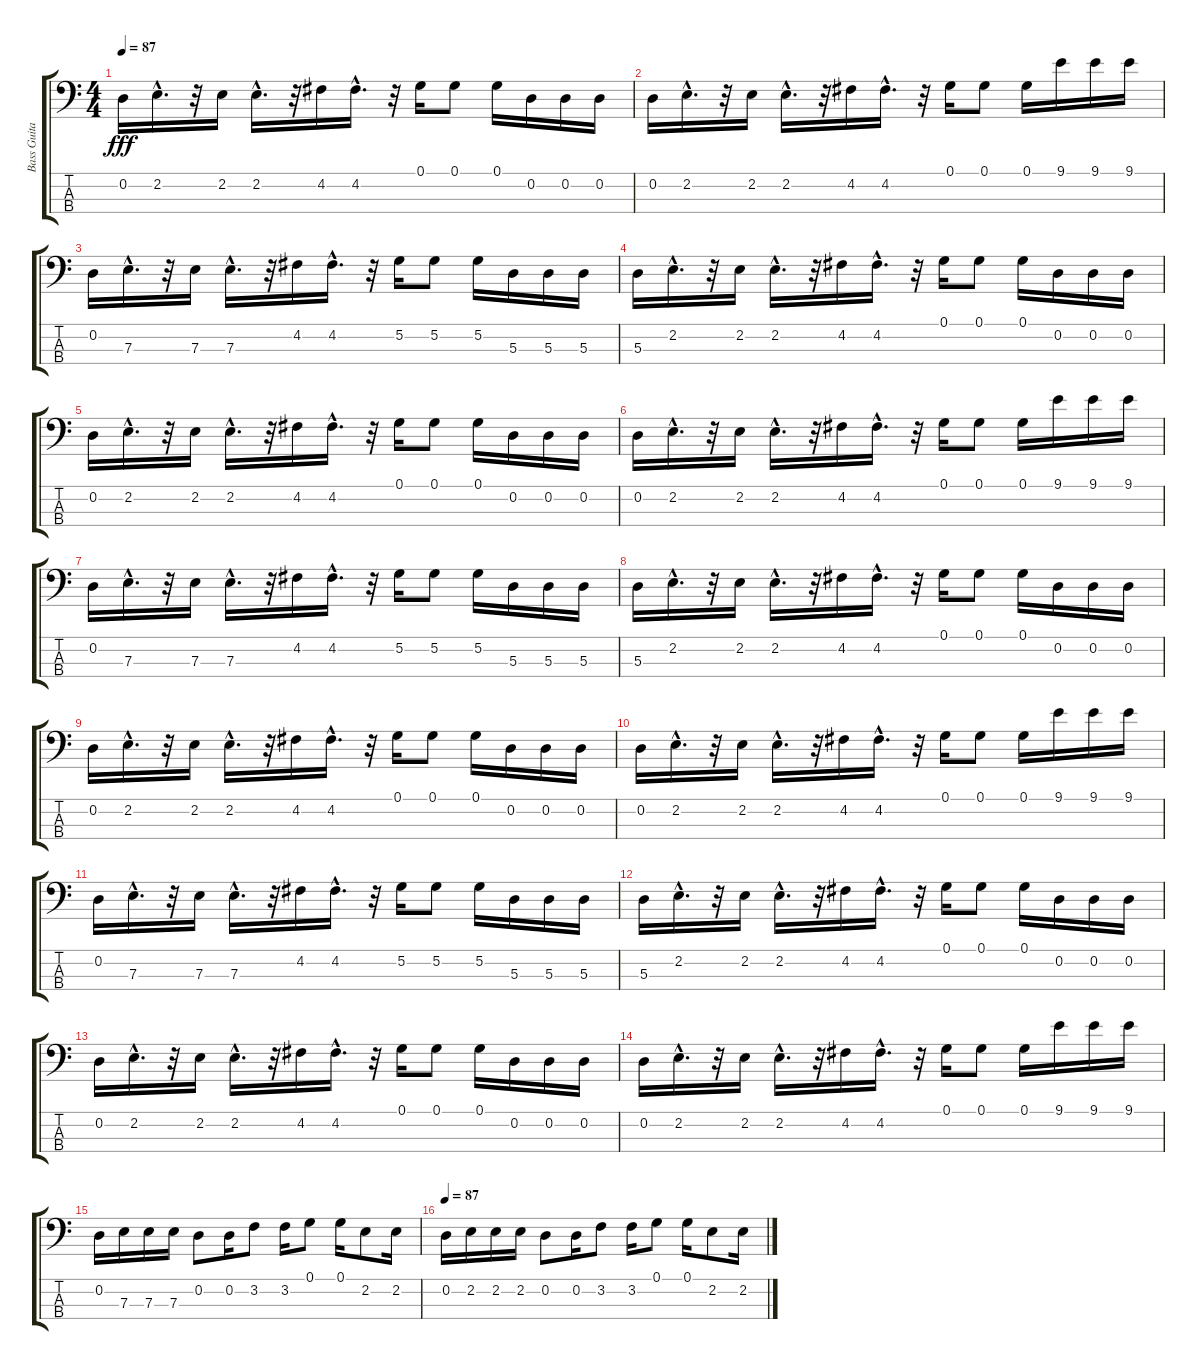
\track ("Bass Guitar" "Bass Guita") {instrument electricbassfinger}
\staff {score tabs}
\tuning (G2 D2 A1 D1) {hide}
\ts (4 4)
\tempo 87
\clef f4
\ks c
0.2.16{dy fff} 2.2{hac}.16{d} r.32 2.2.16 2.2{hac}.16{d} r.32 4.2.16 4.2{hac}.16{d} r.32 0.1.16 0.1.8 0.1.16 0.2.16 0.2.16 0.2.16 |
0.2.16 2.2{hac}.16{d} r.32 2.2.16 2.2{hac}.16{d} r.32 4.2.16 4.2{hac}.16{d} r.32 0.1.16 0.1.8 0.1.16 9.1.16 9.1.16 9.1.16 |
0.2.16 7.3{hac}.16{d} r.32 7.3.16 7.3{hac}.16{d} r.32 4.2.16 4.2{hac}.16{d} r.32 5.2.16 5.2.8 5.2.16 5.3.16 5.3.16 5.3.16 |
5.3.16 2.2{hac}.16{d} r.32 2.2.16 2.2{hac}.16{d} r.32 4.2.16 4.2{hac}.16{d} r.32 0.1.16 0.1.8 0.1.16 0.2.16 0.2.16 0.2.16 |
0.2.16 2.2{hac}.16{d} r.32 2.2.16 2.2{hac}.16{d} r.32 4.2.16 4.2{hac}.16{d} r.32 0.1.16 0.1.8 0.1.16 0.2.16 0.2.16 0.2.16 |
0.2.16 2.2{hac}.16{d} r.32 2.2.16 2.2{hac}.16{d} r.32 4.2.16 4.2{hac}.16{d} r.32 0.1.16 0.1.8 0.1.16 9.1.16 9.1.16 9.1.16 |
0.2.16 7.3{hac}.16{d} r.32 7.3.16 7.3{hac}.16{d} r.32 4.2.16 4.2{hac}.16{d} r.32 5.2.16 5.2.8 5.2.16 5.3.16 5.3.16 5.3.16 |
5.3.16 2.2{hac}.16{d} r.32 2.2.16 2.2{hac}.16{d} r.32 4.2.16 4.2{hac}.16{d} r.32 0.1.16 0.1.8 0.1.16 0.2.16 0.2.16 0.2.16 |
0.2.16 2.2{hac}.16{d} r.32 2.2.16 2.2{hac}.16{d} r.32 4.2.16 4.2{hac}.16{d} r.32 0.1.16 0.1.8 0.1.16 0.2.16 0.2.16 0.2.16 |
0.2.16 2.2{hac}.16{d} r.32 2.2.16 2.2{hac}.16{d} r.32 4.2.16 4.2{hac}.16{d} r.32 0.1.16 0.1.8 0.1.16 9.1.16 9.1.16 9.1.16 |
0.2.16 7.3{hac}.16{d} r.32 7.3.16 7.3{hac}.16{d} r.32 4.2.16 4.2{hac}.16{d} r.32 5.2.16 5.2.8 5.2.16 5.3.16 5.3.16 5.3.16 |
5.3.16 2.2{hac}.16{d} r.32 2.2.16 2.2{hac}.16{d} r.32 4.2.16 4.2{hac}.16{d} r.32 0.1.16 0.1.8 0.1.16 0.2.16 0.2.16 0.2.16 |
0.2.16 2.2{hac}.16{d} r.32 2.2.16 2.2{hac}.16{d} r.32 4.2.16 4.2{hac}.16{d} r.32 0.1.16 0.1.8 0.1.16 0.2.16 0.2.16 0.2.16 |
0.2.16 2.2{hac}.16{d} r.32 2.2.16 2.2{hac}.16{d} r.32 4.2.16 4.2{hac}.16{d} r.32 0.1.16 0.1.8 0.1.16 9.1.16 9.1.16 9.1.16 |
0.2.16 7.3.16 7.3.16 7.3.16 0.2.8 0.2.16 3.2.8 3.2.16 0.1.8 0.1.16 2.2.8 2.2.16 |
\tempo 87
0.2.16 2.2.16 2.2.16 2.2.16 0.2.8 0.2.16 3.2.8 3.2.16 0.1.8 0.1.16 2.2.8 2.2.16
